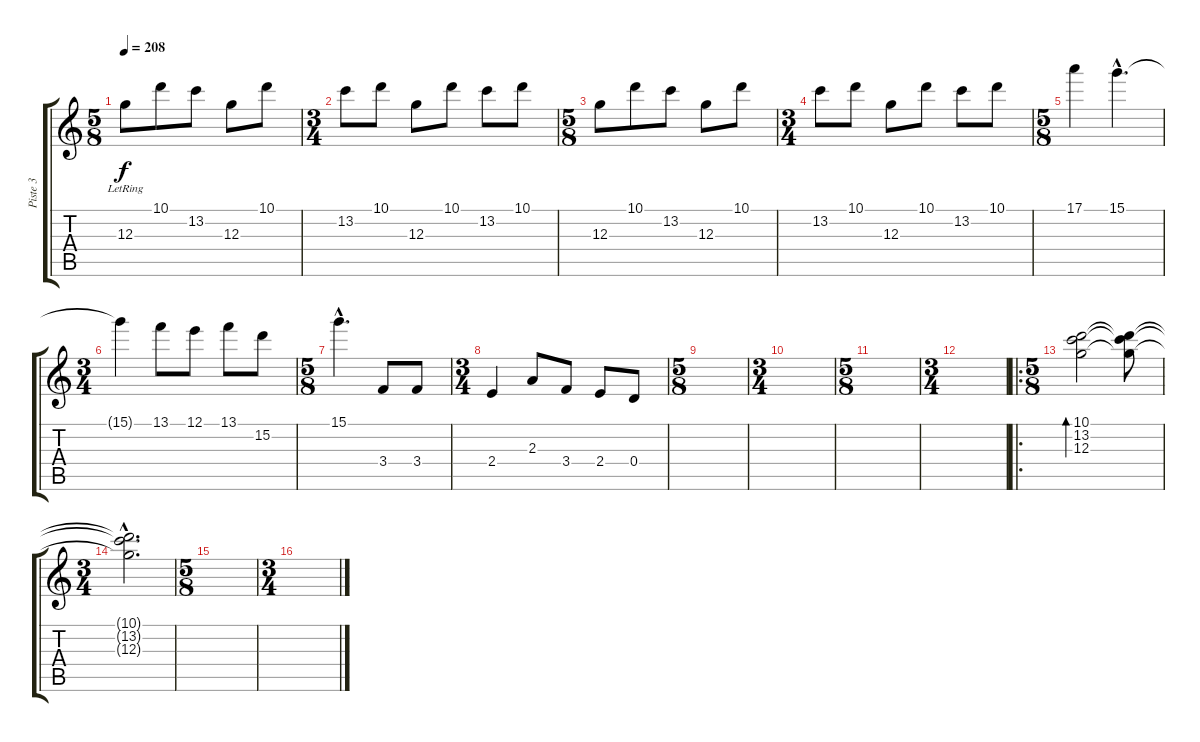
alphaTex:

\track ("Piste 3" "Piste 3") {instrument electricguitarclean}
\staff {score tabs}
\tuning (E4 B3 G3 D3 A2 E2) {hide}
\ts (5 8)
\tempo 208
\clef g2
\ks c
12.3{lr}.8{dy f instrument electricguitarclean} 10.1.8 13.2.8 12.3.8 10.1.8 |
\ts (3 4)
13.2.8 10.1.8 12.3.8 10.1.8 13.2.8 10.1.8 |
\ts (5 8)
12.3.8 10.1.8 13.2.8 12.3.8 10.1.8 |
\ts (3 4)
13.2.8 10.1.8 12.3.8 10.1.8 13.2.8 10.1.8 |
\ts (5 8)
17.1.4 15.1{hac}.4{d} |
\ts (3 4)
15.1{t}.4 13.1.8 12.1.8 13.1.8 15.2.8 |
\ts (5 8)
15.1{hac}.4{d} 3.4.8 3.4.8 |
\ts (3 4)
2.4.4 2.3.8 3.4.8 2.4.8 0.4.8 |
\ts (5 8)
|
\ts (3 4)
|
\ts (5 8)
|
\ts (3 4)
|
\ro
\ts (5 8)
(10.1 13.2 12.3).2{bd 480} (10.1{t} 13.2{t} 12.3{t}).8 |
\ts (3 4)
(10.1{hac t} 13.2{hac t} 12.3{hac t}).2{d} |
\ts (5 8)
|
\ts (3 4)
